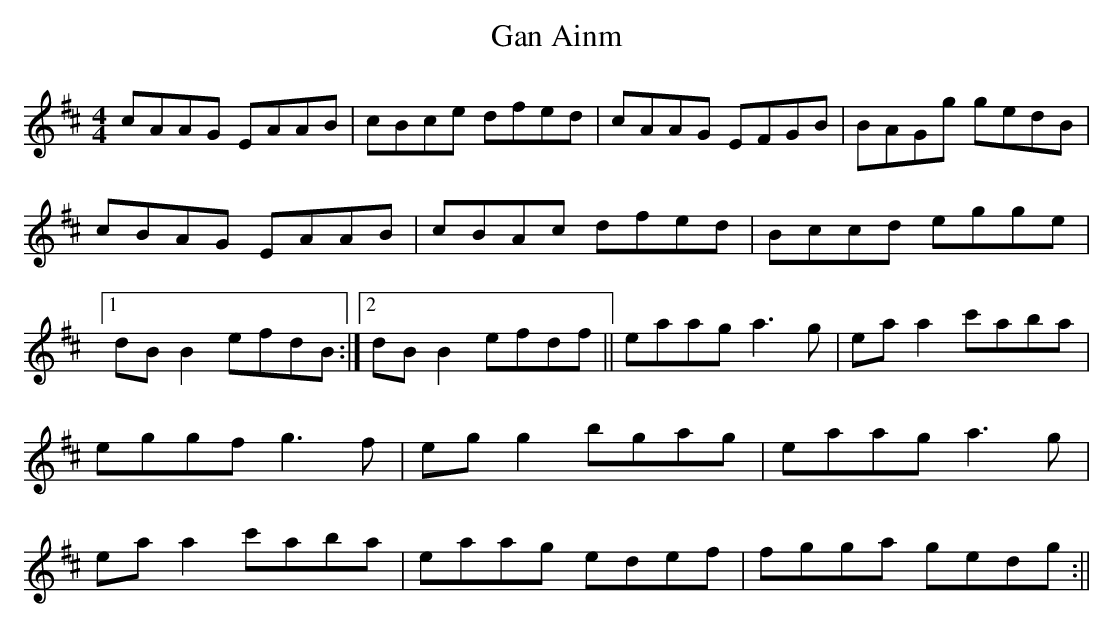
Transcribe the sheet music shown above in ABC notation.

X:1
T:Gan Ainm
M:4/4
L:1/8
K:D
cAAG EAAB|cBce dfed|cAAG EFGB|BAGg gedB|\
cBAG EAAB|cBAc dfed|Bccd egge|1 dBB2 efdB:|2 dBB2 efdf||\
eaag a3g|eaa2 c'aba|eggf g3f|egg2 bgag|\
eaag a3g|eaa2 c'aba|eaag edef|fgga gedg:||
